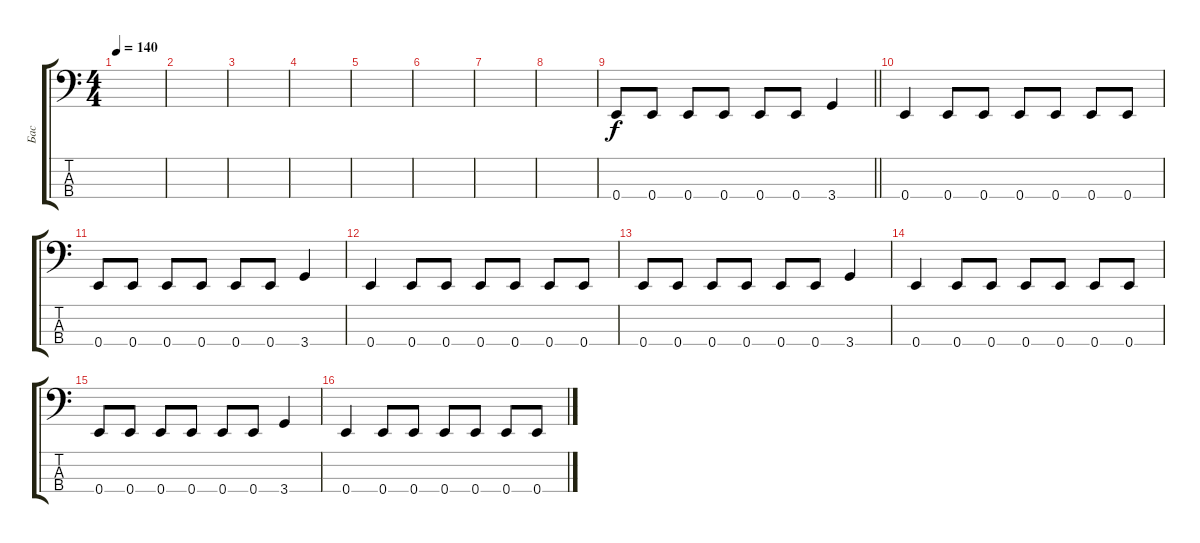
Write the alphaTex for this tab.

\track ("Бас" "Бас") {instrument electricbassfinger}
\staff {score tabs}
\tuning (G2 D2 A1 E1) {hide}
\ts (4 4)
\tempo 140
\clef f4
\ks c
|
|
|
|
|
|
|
|
\barLineRight lightlight
0.4.8 0.4.8 0.4.8 0.4.8 0.4.8 0.4.8 3.4.4 |
0.4.4 0.4.8 0.4.8 0.4.8 0.4.8 0.4.8 0.4.8 |
0.4.8 0.4.8 0.4.8 0.4.8 0.4.8 0.4.8 3.4.4 |
0.4.4 0.4.8 0.4.8 0.4.8 0.4.8 0.4.8 0.4.8 |
0.4.8 0.4.8 0.4.8 0.4.8 0.4.8 0.4.8 3.4.4 |
0.4.4 0.4.8 0.4.8 0.4.8 0.4.8 0.4.8 0.4.8 |
0.4.8 0.4.8 0.4.8 0.4.8 0.4.8 0.4.8 3.4.4 |
0.4.4 0.4.8 0.4.8 0.4.8 0.4.8 0.4.8 0.4.8
